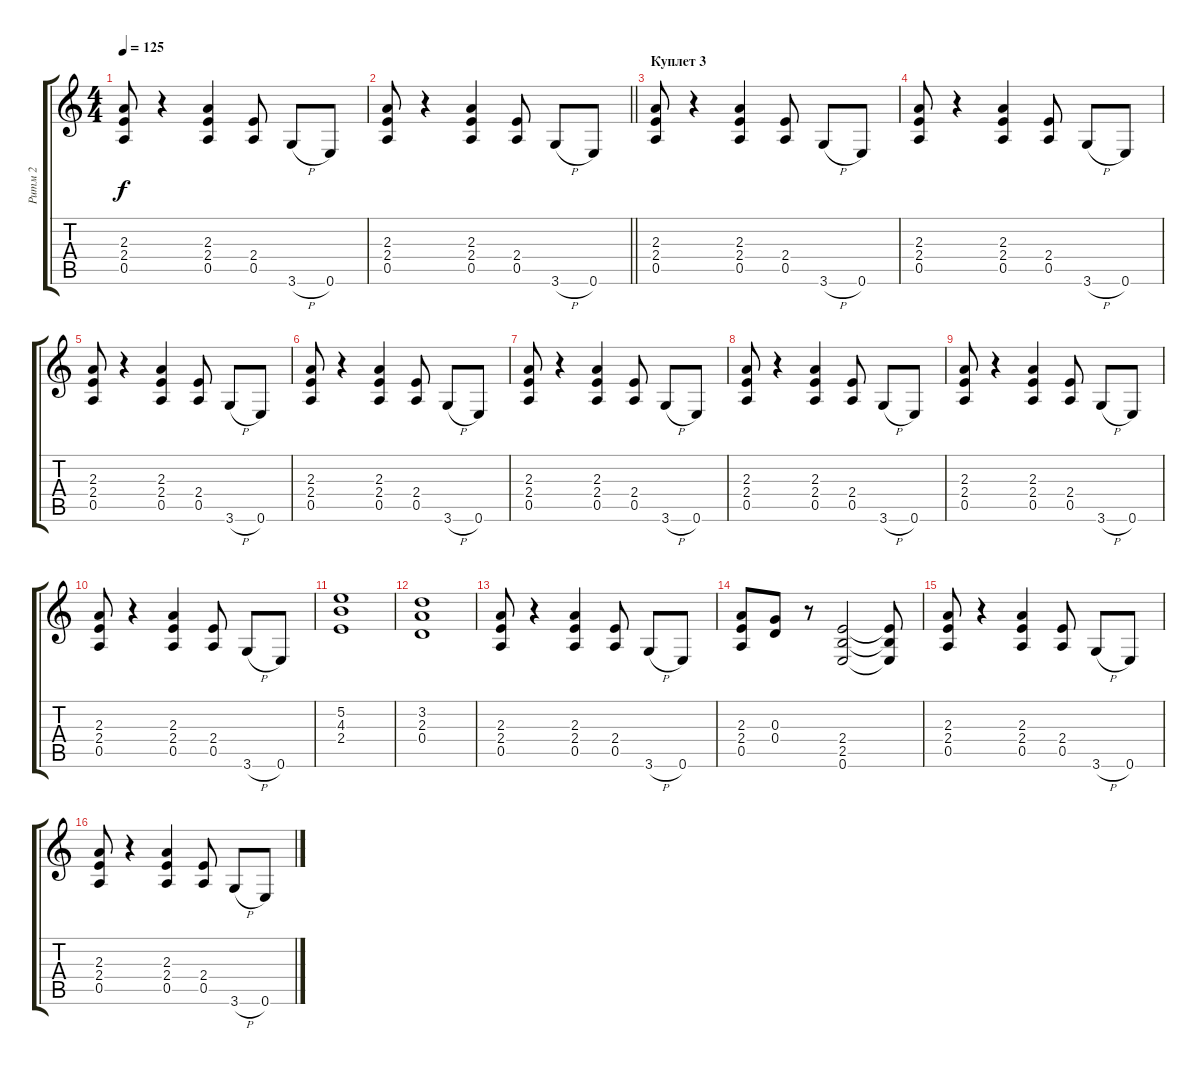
\track ("Ритм 2" "Ритм 2") {instrument distortionguitar}
\staff {score tabs}
\tuning (E4 B3 G3 D3 A2 E2) {hide}
\ts (4 4)
\tempo 125
\clef g2
\ks c
(2.3 2.4 0.5).8{dy f} r.4 (2.3 2.4 0.5).4 (2.4 0.5).8 3.6{h}.8 0.6.8 |
\barLineRight lightlight
(2.3 2.4 0.5).8 r.4 (2.3 2.4 0.5).4 (2.4 0.5).8 3.6{h}.8 0.6.8 |
\section ("" "Куплет 3")
(2.3 2.4 0.5).8 r.4 (2.3 2.4 0.5).4 (2.4 0.5).8 3.6{h}.8 0.6.8 |
(2.3 2.4 0.5).8 r.4 (2.3 2.4 0.5).4 (2.4 0.5).8 3.6{h}.8 0.6.8 |
(2.3 2.4 0.5).8 r.4 (2.3 2.4 0.5).4 (2.4 0.5).8 3.6{h}.8 0.6.8 |
(2.3 2.4 0.5).8 r.4 (2.3 2.4 0.5).4 (2.4 0.5).8 3.6{h}.8 0.6.8 |
(2.3 2.4 0.5).8 r.4 (2.3 2.4 0.5).4 (2.4 0.5).8 3.6{h}.8 0.6.8 |
(2.3 2.4 0.5).8 r.4 (2.3 2.4 0.5).4 (2.4 0.5).8 3.6{h}.8 0.6.8 |
(2.3 2.4 0.5).8 r.4 (2.3 2.4 0.5).4 (2.4 0.5).8 3.6{h}.8 0.6.8 |
(2.3 2.4 0.5).8 r.4 (2.3 2.4 0.5).4 (2.4 0.5).8 3.6{h}.8 0.6.8 |
(5.2 4.3 2.4).1 |
(3.2 2.3 0.4).1 |
(2.3 2.4 0.5).8 r.4 (2.3 2.4 0.5).4 (2.4 0.5).8 3.6{h}.8 0.6.8 |
(2.3 2.4 0.5).8 (0.3 0.4).8 r.8 (2.4 2.5 0.6).2 (2.4{t} 2.5{t} 0.6{t}).8 |
(2.3 2.4 0.5).8 r.4 (2.3 2.4 0.5).4 (2.4 0.5).8 3.6{h}.8 0.6.8 |
(2.3 2.4 0.5).8 r.4 (2.3 2.4 0.5).4 (2.4 0.5).8 3.6{h}.8 0.6.8
